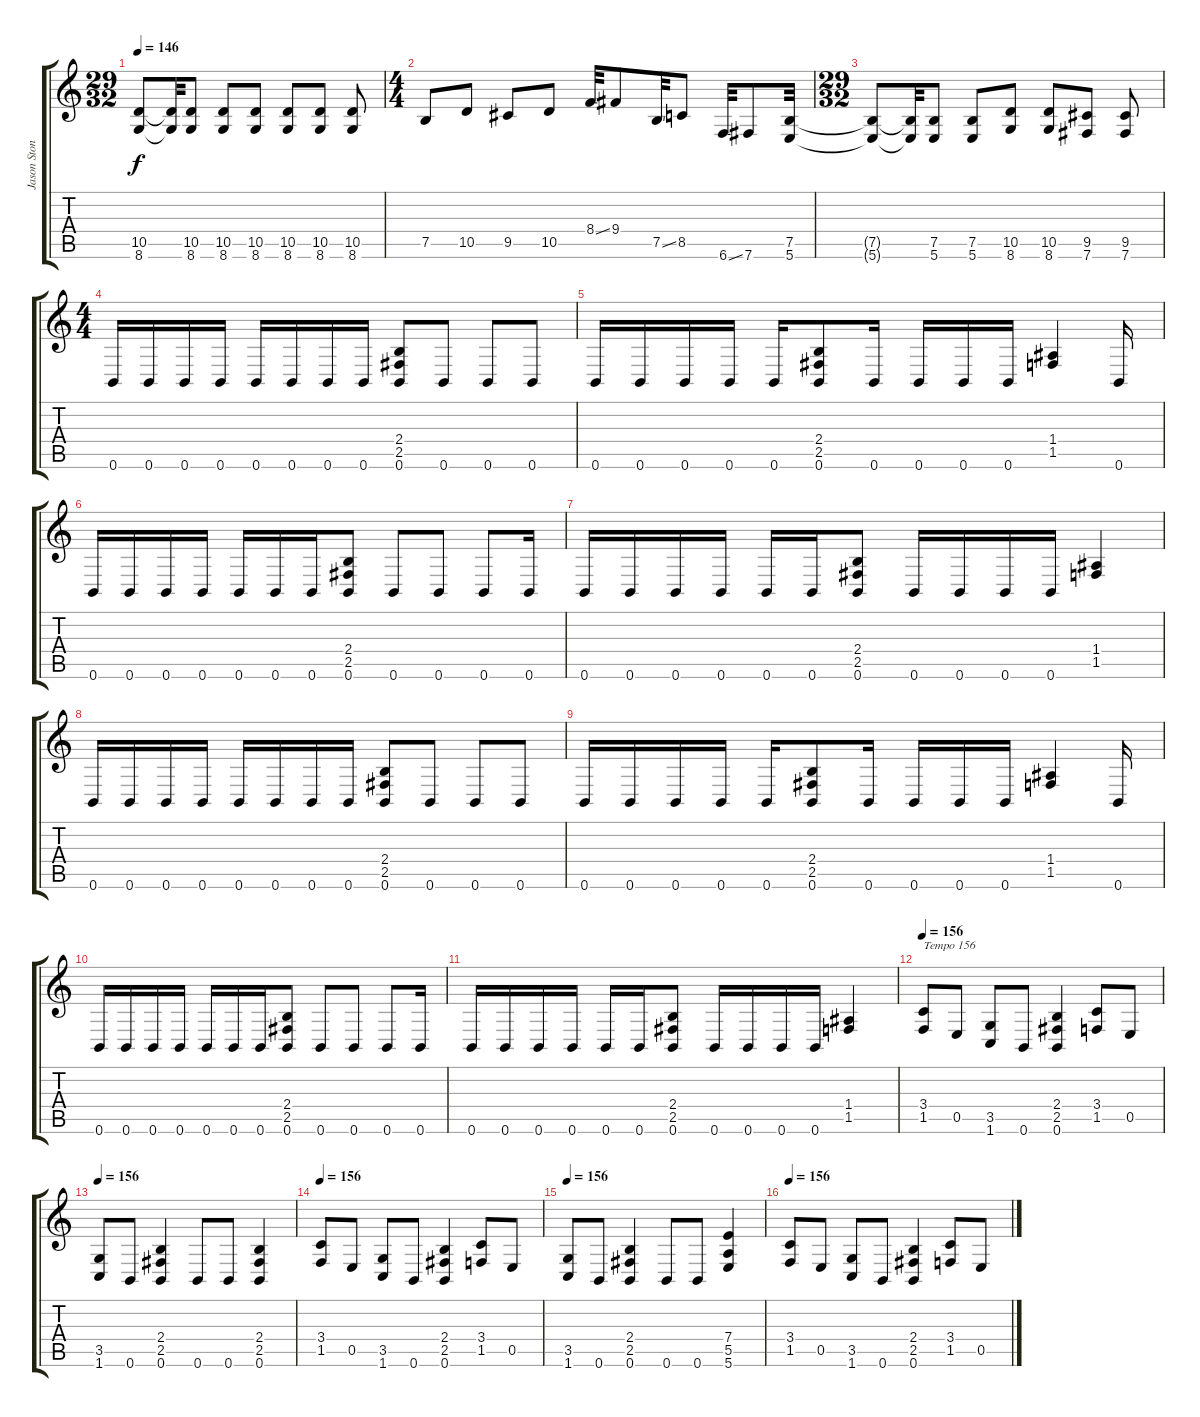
\track ("Jason Stone" "Jason Ston") {instrument distortionguitar}
\staff {score tabs}
\tuning (B3 Gb3 D3 A2 E2 B1) {hide}
\ts (29 32)
\tempo 146
\clef g2
\ks c
(10.5{t} 8.6{t}).8{dy f} (10.5{t} 8.6{t}).32 (10.5 8.6).8 (10.5 8.6).8 (10.5 8.6).8 (10.5 8.6).8 (10.5 8.6).8 (10.5 8.6).8 |
\ts (4 4)
7.5.8 10.5.8 9.5.8 10.5.8 8.4{ss}.32 9.4.8 7.5{ss}.32 8.5.8 6.6{ss}.32 7.6.8 (7.5 5.6).32 |
\ts (29 32)
(7.5{t} 5.6{t}).8 (7.5{t} 5.6{t}).32 (7.5 5.6).8 (7.5 5.6).8 (10.5 8.6).8 (10.5 8.6).8 (9.5 7.6).8 (9.5 7.6).8 |
\ts (4 4)
0.6.16 0.6.16 0.6.16 0.6.16 0.6.16 0.6.16 0.6.16 0.6.16 (2.4 2.5 0.6).8 0.6.8 0.6.8 0.6.8 |
0.6.16 0.6.16 0.6.16 0.6.16 0.6.16 (2.4 2.5 0.6).8 0.6.16 0.6.16 0.6.16 0.6.16 (1.4 1.5).4 0.6.16 |
0.6.16 0.6.16 0.6.16 0.6.16 0.6.16 0.6.16 0.6.16 (2.4 2.5 0.6).8 0.6.8 0.6.8 0.6.8 0.6.16 |
0.6.16 0.6.16 0.6.16 0.6.16 0.6.16 0.6.16 (2.4 2.5 0.6).8 0.6.16 0.6.16 0.6.16 0.6.16 (1.4 1.5).4 |
0.6.16 0.6.16 0.6.16 0.6.16 0.6.16 0.6.16 0.6.16 0.6.16 (2.4 2.5 0.6).8 0.6.8 0.6.8 0.6.8 |
0.6.16 0.6.16 0.6.16 0.6.16 0.6.16 (2.4 2.5 0.6).8 0.6.16 0.6.16 0.6.16 0.6.16 (1.4 1.5).4 0.6.16 |
0.6.16 0.6.16 0.6.16 0.6.16 0.6.16 0.6.16 0.6.16 (2.4 2.5 0.6).8 0.6.8 0.6.8 0.6.8 0.6.16 |
0.6.16 0.6.16 0.6.16 0.6.16 0.6.16 0.6.16 (2.4 2.5 0.6).8 0.6.16 0.6.16 0.6.16 0.6.16 (1.4 1.5).4 |
\tempo 156
(3.4 1.5).8{txt "Tempo 156"} 0.5.8 (3.5 1.6).8 0.6.8 (2.4 2.5 0.6).4 (3.4 1.5).8 0.5.8 |
\tempo 156
(3.5 1.6).8 0.6.8 (2.4 2.5 0.6).4 0.6.8 0.6.8 (2.4 2.5 0.6).4 |
\tempo 156
(3.4 1.5).8 0.5.8 (3.5 1.6).8 0.6.8 (2.4 2.5 0.6).4 (3.4 1.5).8 0.5.8 |
\tempo 156
(3.5 1.6).8 0.6.8 (2.4 2.5 0.6).4 0.6.8 0.6.8 (7.4 5.5 5.6).4 |
\tempo 156
(3.4 1.5).8 0.5.8 (3.5 1.6).8 0.6.8 (2.4 2.5 0.6).4 (3.4 1.5).8 0.5.8
